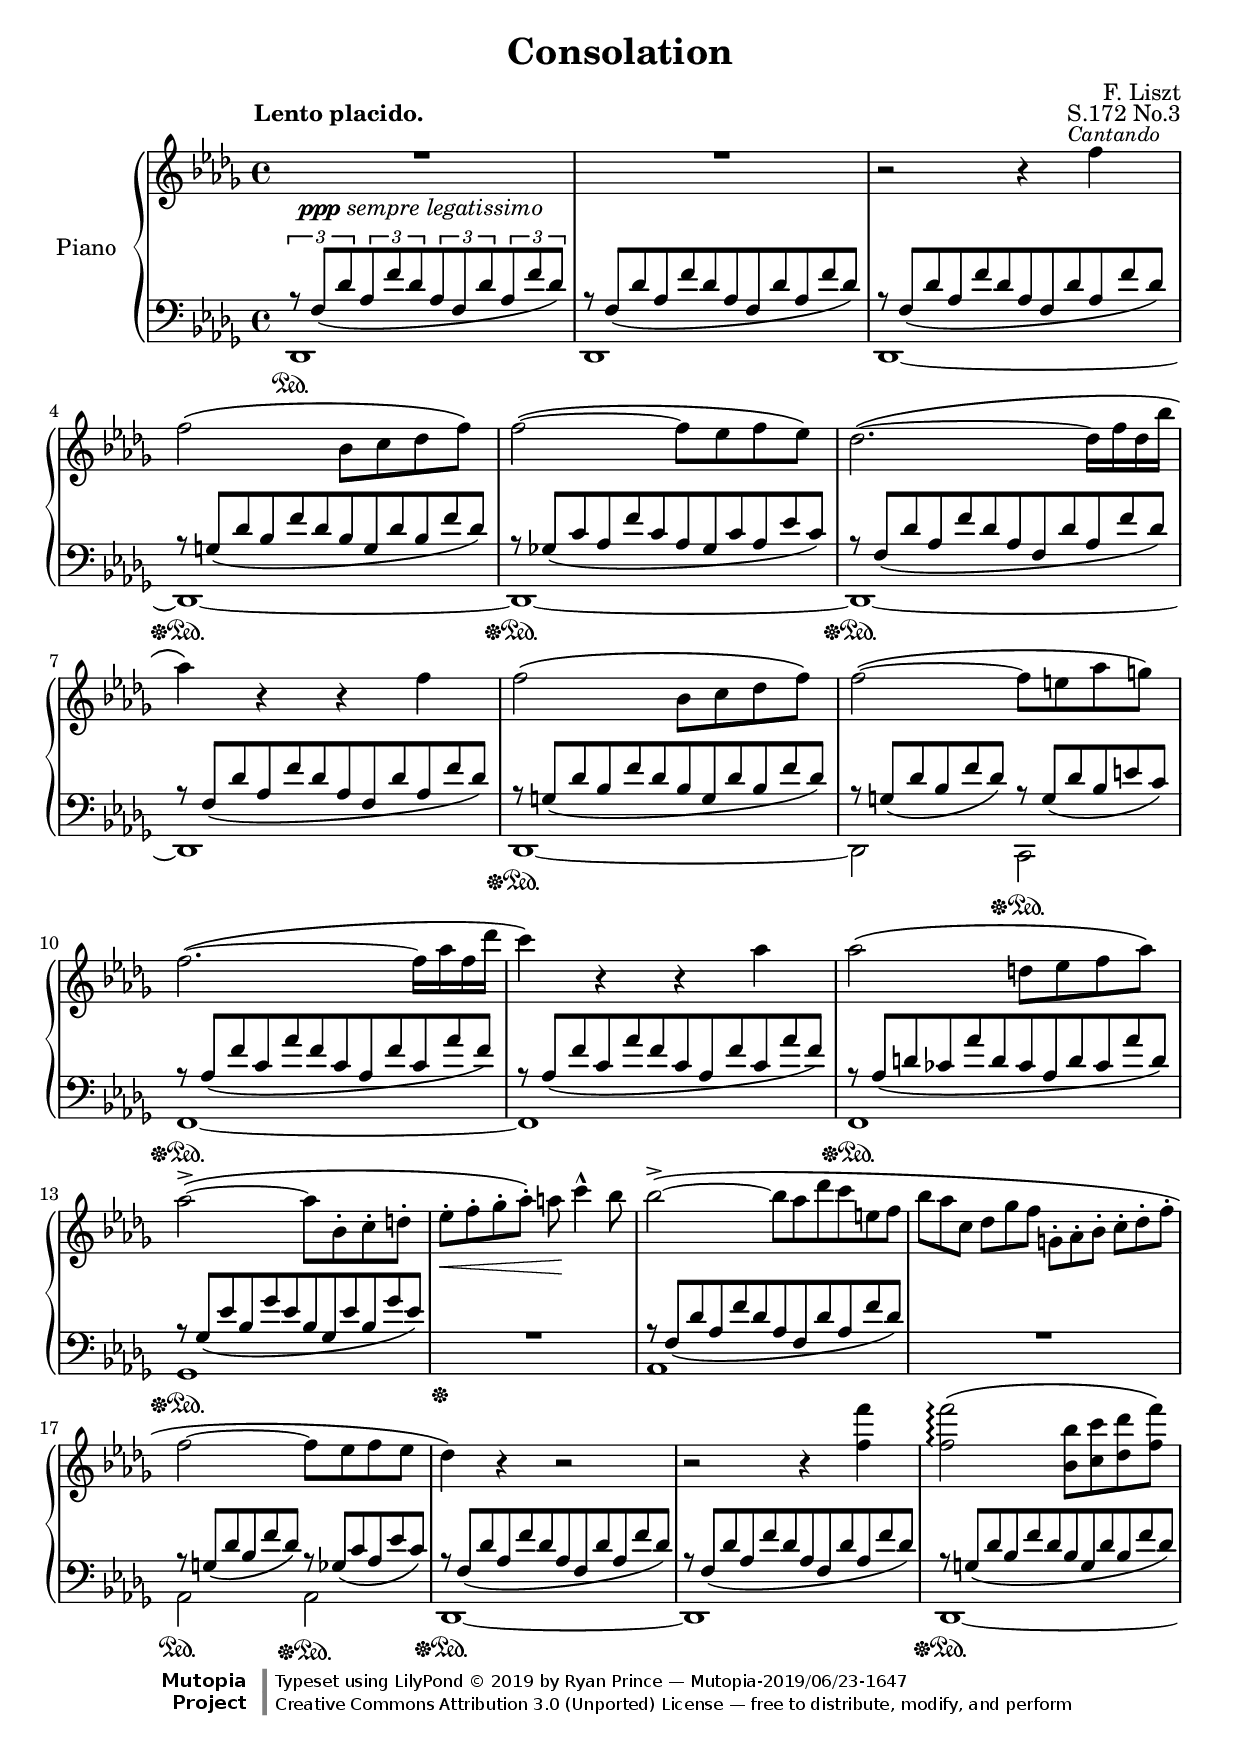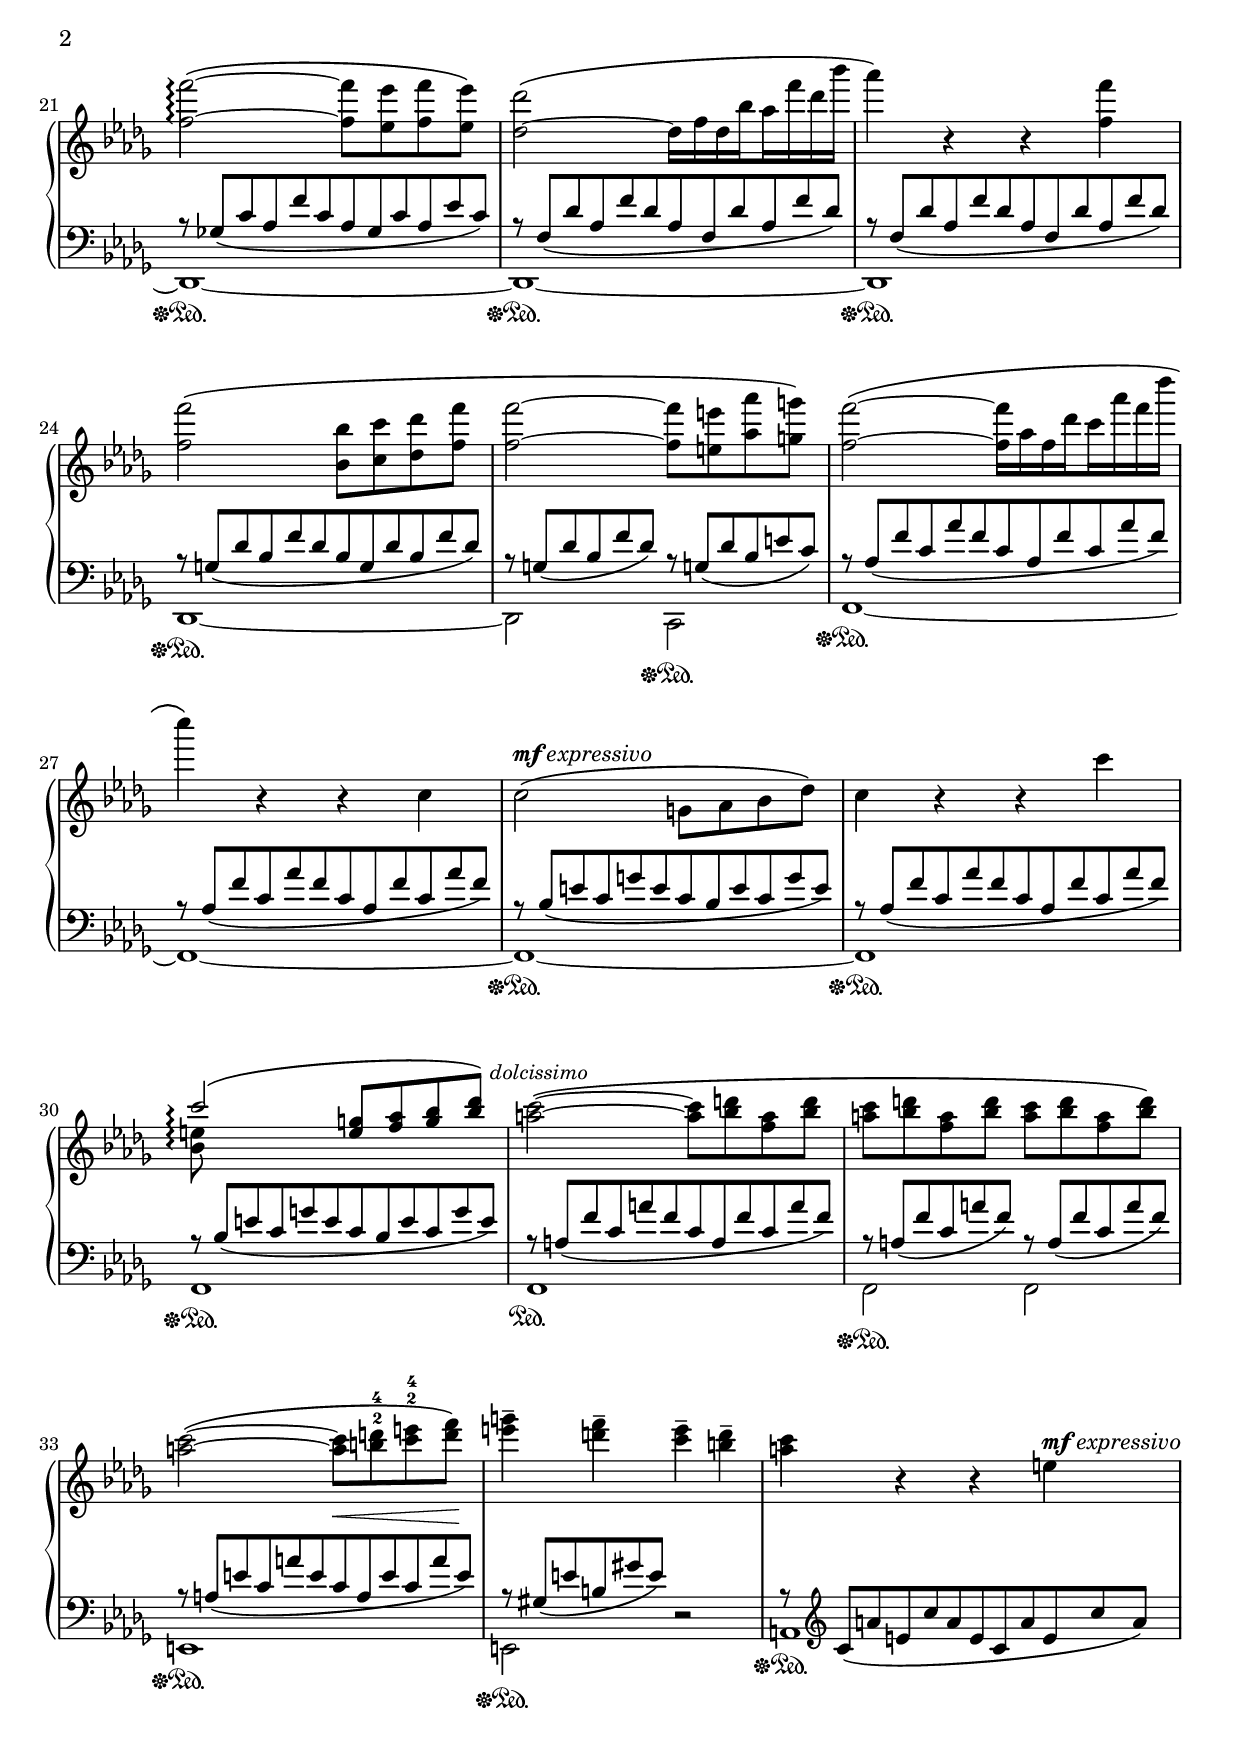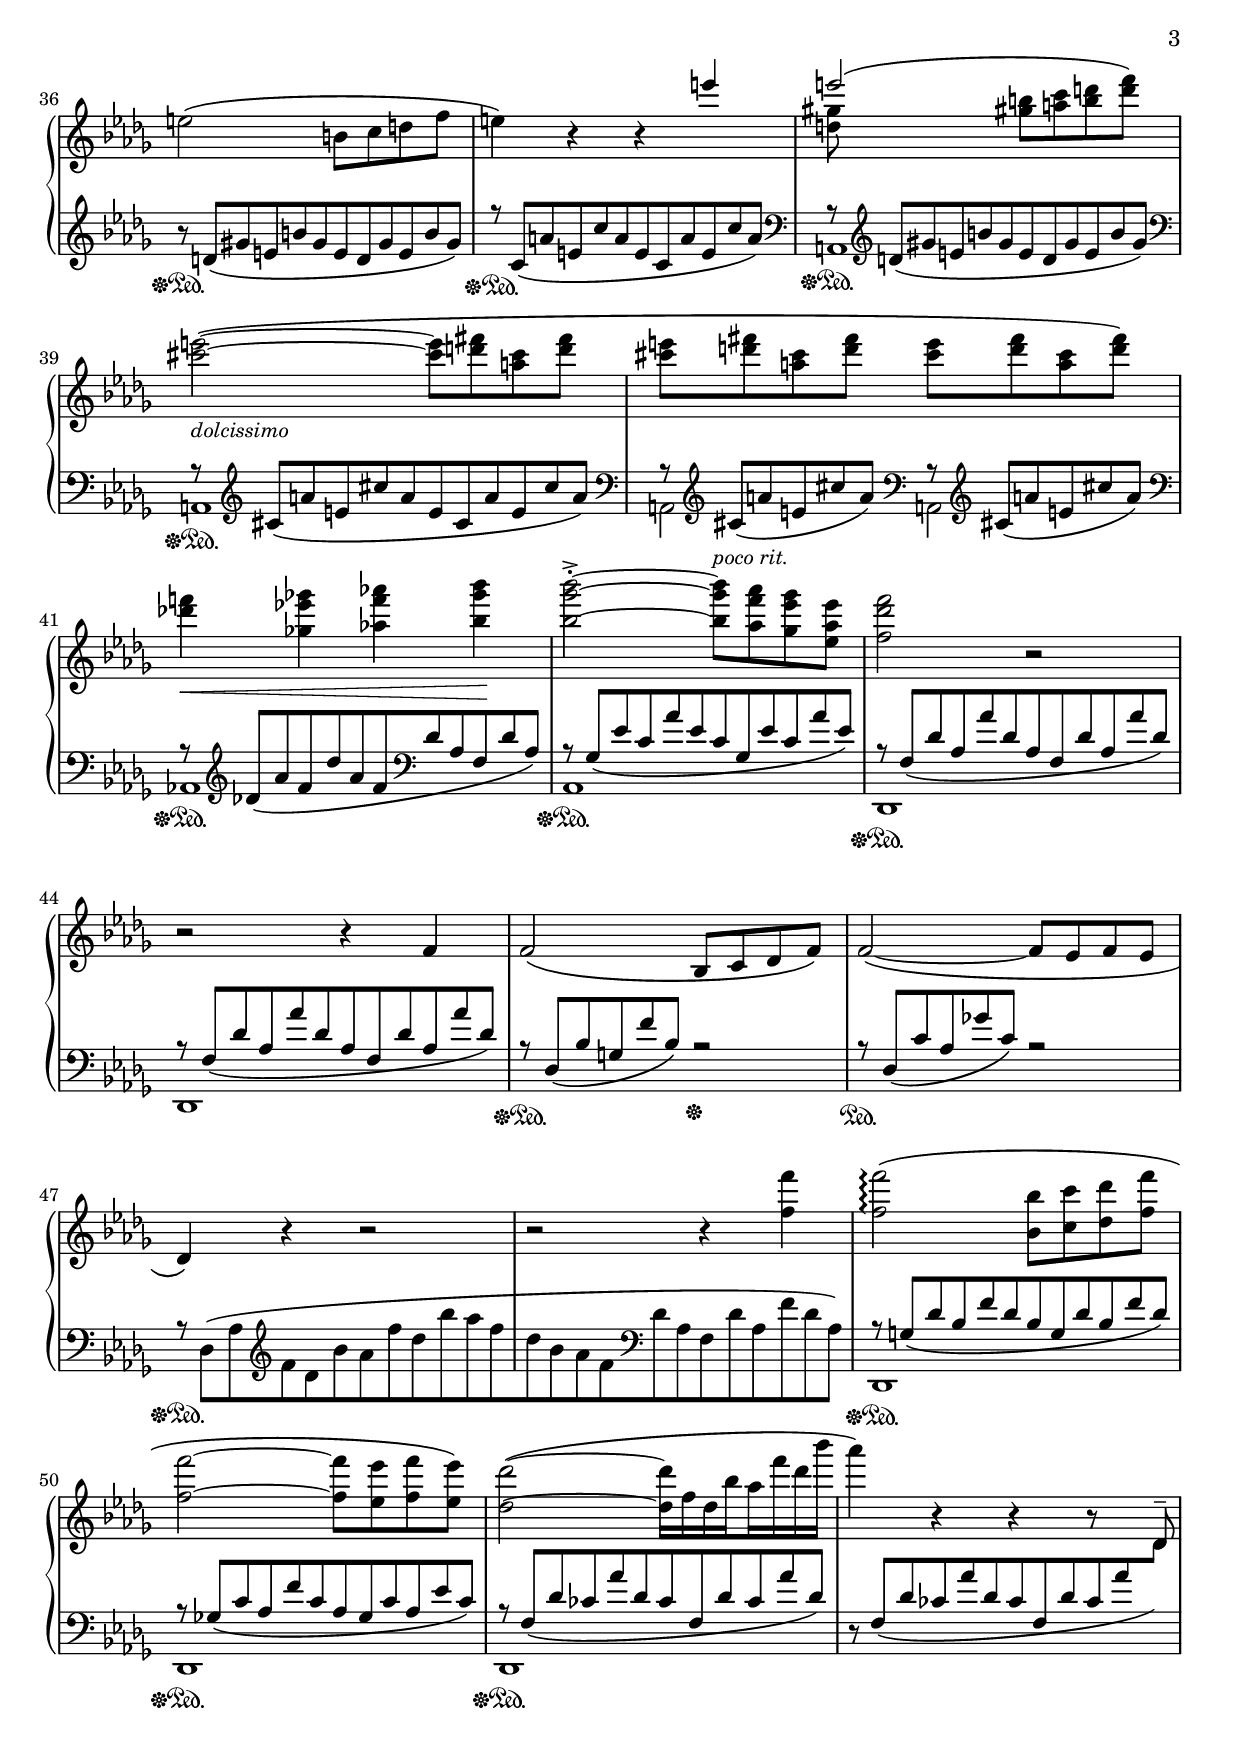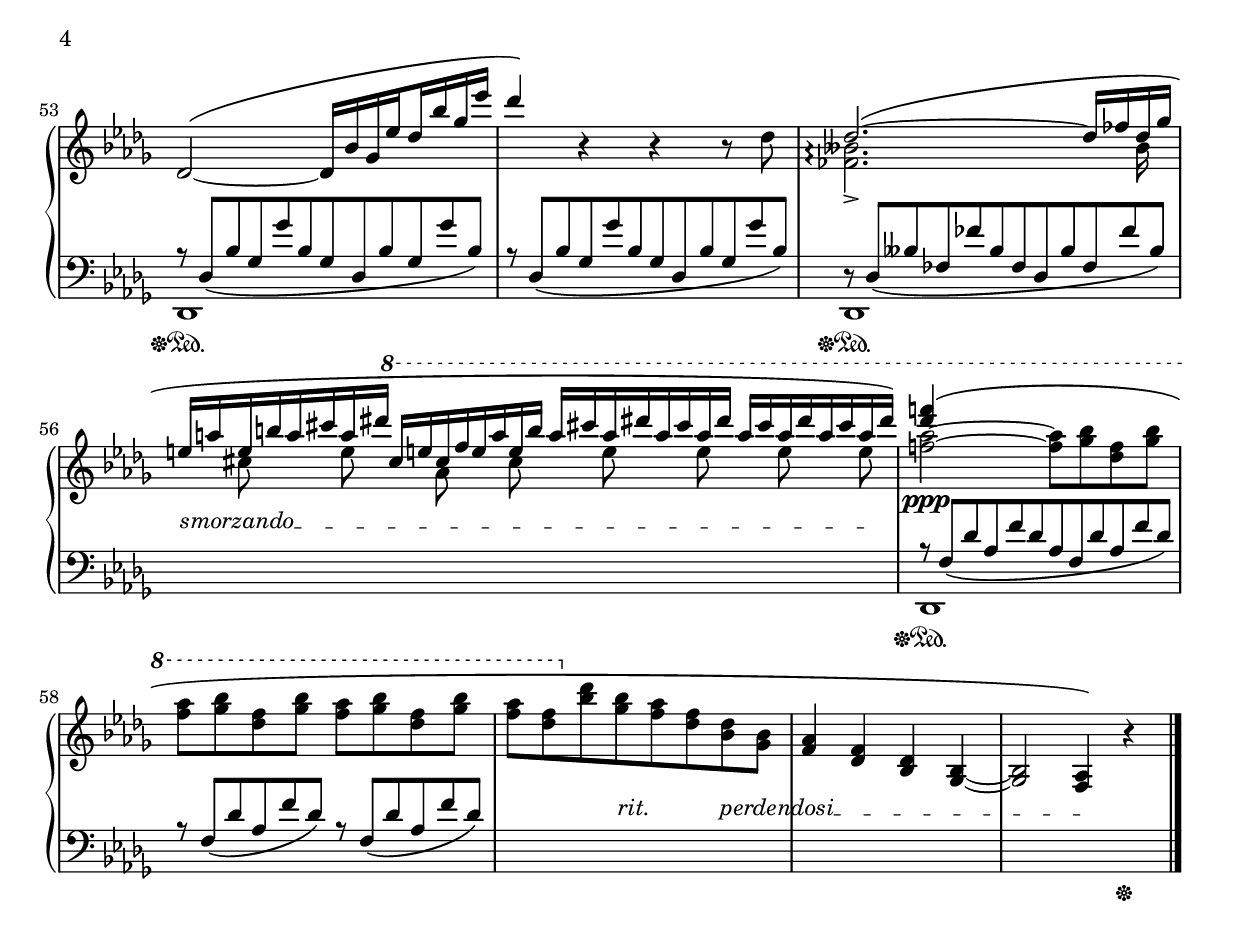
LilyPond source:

\version "2.18.0"

\header {

  title = "Consolation"
  composer = "F. Liszt"
  opus = "S.172 No.3"

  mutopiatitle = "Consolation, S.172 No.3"
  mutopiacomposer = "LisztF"
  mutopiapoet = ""
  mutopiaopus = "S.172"
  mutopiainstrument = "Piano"
  date = ""
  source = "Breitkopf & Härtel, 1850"
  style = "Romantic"
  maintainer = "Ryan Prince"
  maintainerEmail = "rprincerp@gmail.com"
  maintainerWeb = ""
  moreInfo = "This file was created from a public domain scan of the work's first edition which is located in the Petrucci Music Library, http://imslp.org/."

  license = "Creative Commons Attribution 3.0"
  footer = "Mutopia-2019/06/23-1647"
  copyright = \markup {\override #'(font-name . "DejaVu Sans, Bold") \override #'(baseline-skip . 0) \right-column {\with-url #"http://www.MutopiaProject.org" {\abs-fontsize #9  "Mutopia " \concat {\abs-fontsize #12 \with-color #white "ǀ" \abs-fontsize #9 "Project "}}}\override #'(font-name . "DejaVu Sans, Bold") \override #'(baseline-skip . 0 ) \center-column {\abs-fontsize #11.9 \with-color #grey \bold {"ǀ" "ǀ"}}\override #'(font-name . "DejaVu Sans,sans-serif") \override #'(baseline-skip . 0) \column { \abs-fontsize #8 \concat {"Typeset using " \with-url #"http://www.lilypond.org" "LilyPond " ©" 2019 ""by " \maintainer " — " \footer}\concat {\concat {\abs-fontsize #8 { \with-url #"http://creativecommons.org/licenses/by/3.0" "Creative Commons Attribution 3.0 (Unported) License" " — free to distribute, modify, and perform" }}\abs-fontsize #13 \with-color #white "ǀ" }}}
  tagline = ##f
}

\paper {
  system-count = #20		% this just fits the score into 4 pages, for both A4 and letter size
  }

\score {

\new PianoStaff <<

  \set PianoStaff.instrumentName = "Piano"
  \set PianoStaff.connectArpeggios = ##t
  \new Staff = "up" \relative c'' << { \time 4/4 \key des \major \clef treble \set subdivideBeams = ##t
    \override MultiMeasureRest.staff-position = #2

    \stemDown R1 _\markup { \small \dynamic ppp \italic "sempre legatissimo" }		        | % 1
    R1  											| % 2
    b2\rest b4\rest \once \override TextScript.extra-offset = #'(-2.0 . 0.0)f'
		^\markup { \small \italic "Cantando" }						| % 3
    f2\( bes,8 c des f\)									| % 4
    f2~\( f8 es f es\)										| % 5
    des2.~\( des16 f des bes'									| % 6
    aes4\) b,\rest b\rest f'									| % 7
    f2\( bes,8 c des f\)									| % 8
    f2~\( f8 e aes g\)										| % 9
    f2.~\( f16 aes f des'									| % 10
    c4\) b,\rest b\rest aes'									| % 11
    aes2\( d,8 es f aes\)									| % 12
    aes2~\(^> aes8 bes,-. c-. d-.								| % 13
    es-._\< f-. ges-. aes-.\) a\! c4^^ bes8							| % 14
    bes2~\(^> bes8*4/6[ aes des c e, f]								| % 15
    bes8*2/3[ aes c,] des[ ges f] g,-.[ aes-. bes-.] c-.[ des-. f-.]				| % 16
    f2~ f8 es f es										| % 17
    des4\) b\rest b2\rest									| % 18
    b\rest b4\rest <f' f'>									| % 19
    <f f'>2\arpeggio\( <bes, bes'>8 <c c'> <des des'> <f f'>\)					| % 20
    <f~ f'~>2\arpeggio\( <f f'>8 <es es'> <f f'> <es es'>\)					| % 21
    <des~ des'>2\( des16[ f des bes' aes f' des bes']						| % 22
    aes4\) b,,\rest b\rest <f' f'>								| % 23
    <f f'>2\( <bes, bes'>8 <c c'> <des des'> <f f'>						| % 24
    <f~ f'~>2 <f f'>8 <e e'> <aes aes'> <g g'>\)						| % 25
    <f~ f'~>2\( <f f'>16[ aes f des' c aes' f des']						| % 26
    c4\) b,,\rest b\rest c									| % 27
    c2\( g8[ aes bes des]\)									| % 28
    c4 b\rest b\rest c'										| % 29
    \stemUp c2\arpeggio\( <e, g>8[ <f aes> <g bes> <bes des>]\)					| % 30
    \stemDown <a~ c~>2\( <a c>8 <bes d> <f a> <bes d>						| % 31
    <a c> <bes d> <f a> <bes d> <a c> <bes d> <f a> <bes d>\)					| % 32
    <a~ c~>2\( <a c>8_\< <b^2 d^4> <c^2 e^4> <d f>\!\)						| % 33
    <e g>4-- <d f>-- <c e>-- <b d>--								| % 34
    <a c> b,\rest b\rest e									| % 35
    e2\( b8 c d f										| % 36
    e4\) b\rest b\rest \stemUp e'								| % 37
    e2\( \stemDown <gis,! b>8 <a c> <b d> <d f>\)						| % 38
    <cis~ e~>2\( <cis e>8 <d fis> <a cis> <d fis>						| % 39
    <cis e> <d fis> <a cis> <d fis> <cis e> <d fis> <a cis> <d fis>\)				| % 40
    <des! f!>4_\< <ges,! es'! ges!> <aes! f' aes!> <bes ges' bes>\!				| % 41
    <bes~ ges'~ bes~>2-.-> <bes ges' bes>8 ^\markup { \small \italic "poco rit." } <aes f' aes>
		<ges es' ges> <es aes es'>							| % 42
    <f des' f>2 b,\rest										| % 43
    \stemUp b\rest b4\rest f									| % 44
    f2_\( bes,8 c des f\)									| % 45
    f2_~_\( f8 es f es										| % 46
    des4\) b'4\rest b2\rest									| % 47
    \stemDown b2\rest b4\rest <f' f'>4								| % 48
    <f f'>2\(\arpeggio <bes, bes'>8 <c c'> <des des'> <f f'>					| % 49
    <f~ f'~>2 <f f'>8 <es es'> <f f'> <es es'>\)						| % 50
    <des~ des'~>2\( <des des'>16[ f des bes' aes f' des bes']					| % 51
    aes4\) b,,\rest b\rest b8*4/3\rest \stemUp des,8*2/3^-					| % 52
    des2_~^\( des16[ bes' ges es' des bes' ges es']						| % 53
    des4\) b,\rest b\rest b8\rest \stemDown des8						| % 54
    \stemUp des2.^~^\( des16 fes des ges							| % 55
    e16*1/2 a e b' a cis a dis \ottava #1 \set Staff.ottavation = #"8" cis e cis f e aes e bes'
		aes cis aes dis aes cis aes dis aes cis aes dis aes cis aes dis\)		| % 56
    <des f!>4\( s2.										| % 57
    \stemDown <f, aes>8 <ges bes> <des f> <ges bes> <f aes> <ges bes> <des f> <ges bes>		| % 58
    <f aes>[ <des f> \ottava #0 <bes des> <ges bes> <f aes> <des f> <bes des> <ges bes>]	| % 59
    \stemUp <f aes>4 <des f> <bes des> <ges_~ bes_~>						| % 60
    <ges bes>2 <f aes>4\) b'\rest							  \bar "|." % 61

  } \\ \relative c'' {

    \once \override TextScript.extra-offset = #'(-3.5 . 2.0) s1 ^\markup
		{ \bold "Lento placido." } 							| % 1
    s												| % 2
    s												| % 3
    s												| % 4
    s												| % 5
    s												| % 6
    s												| % 7
    s												| % 8
    s												| % 9
    s												| % 10
    s												| % 11
    s												| % 12
    s												| % 13
    s												| % 14
    s												| % 15
    s												| % 16
    s												| % 17
    s												| % 18
    s												| % 19
    s												| % 20
    s												| % 21
    s												| % 22
    s												| % 23
    s												| % 24
    s												| % 25
    s												| % 26
    s												| % 27
    s ^\markup { \small \dynamic mf \italic "expressivo" }					| % 28
    s1												| % 29
    <bes e>8\arpeggio s8 s2.									| % 30
    \once \override TextScript.extra-offset = #'(-3.5 . 0.0)
		s1 ^\markup { \small \italic "dolcissimo" }					| % 31
    s												| % 32
    s												| % 33
    s												| % 34
    s2. s4 ^\markup { \small \dynamic mf \italic "expressivo" }					| % 35
    s1												| % 36
    s												| % 37
    <d gis>8 s8 s2.										| % 38
    s1 _\markup { \small \italic "dolcissimo"  }						| % 39
    s												| % 40
    s												| % 41
    s												| % 42
    s												| % 43
    s												| % 44
    s												| % 45
    s												| % 46
    s												| % 47
    s												| % 48
    s												| % 49
    s												| % 50
    s												| % 51
    s												| % 52
    s												| % 53
    s												| % 54
    <fes, beses>2.\arpeggio _> s8 beses16 s16							| % 55
    \override TextSpanner.bound-details.left.text = \markup { \italic "smorzando" }
		\textSpannerDown s8*1/2\startTextSpan cis s e s a s cis s e s e s e
		s e\stopTextSpan								| % 56
    <f!^~ aes^~>2_\ppp <f aes>8 <ges bes> <des f> <ges bes>					| % 57
    s1												| % 58
    \override TextSpanner.bound-details.left.text = \markup
		{ \italic "rit.           perdendosi" }
    s8 s s s\startTextSpan s2									| % 59
    s1												| % 60
    s2 s2\stopTextSpan										| % 61

  } >>

  \new Staff = "down" \relative c << { \time 4/4 \key des \major \clef bass
    \override MultiMeasureRest.staff-position = #2

    \tuplet 3/2 4 { r8 f[_\( des' aes f' des aes f des' aes f' des]\) }				| % 1
    r8*8/12 f,[_\( des' aes f' des aes f des' aes f' des]\)					| % 2
    r f,[_\( des' aes f' des aes f des' aes f' des]\)						| % 3
    r g,[_\( des' bes f' des bes g des' bes f' des]\)						| % 4
    r ges,![_\( c aes f' c aes ges c aes es' c]\)						| % 5
    r f,[_\( des' aes f' des aes f des' aes f' des]\)						| % 6
    r f,[_\( des' aes f' des aes f des' aes f' des]\)						| % 7
    r g,[_\( des' bes f' des bes g des' bes f' des]\)						| % 8
    r g,[_\( des' bes f' des]\) r g,[_\( des' bes e c]\)					| % 9
    r aes[_\( f' c aes' f c aes f' c aes' f]\)							| % 10
    r aes,[_\( f' c aes' f c aes f' c aes' f]\)							| % 11
    r aes,[_\( d ces aes' d, ces aes d ces aes' d,]\)						| % 12
    r ges,[_\( es' bes ges' es bes ges es' bes ges' es]\)					| % 13
    R1   											| % 14
    r8*8/12 f,[_\( des' aes f' des aes f des' aes f' des]\)					| % 15
    R1  											| % 16
    r8*8/12 g,[_\( des' bes f' des]\) r ges,[_\( c aes es' c]\)					| % 17
    r f,[_\( des' aes f' des aes f des' aes f' des]\)						| % 18
    r f,[_\( des' aes f' des aes f des' aes f' des]\)						| % 19
    r g,[_\( des' bes f' des bes g des' bes f' des]\)						| % 20
    r ges,![_\( c aes f' c aes ges c aes es' c]\)						| % 21
    r f,[_\( des' aes f' des aes f des' aes f' des]\)						| % 22
    r f,[_\( des' aes f' des aes f des' aes f' des]\)						| % 23
    r g,[_\( des' bes f' des bes g des' bes f' des]\)						| % 24
    r g,[_\( des' bes f' des]\) r g,![_\( des' bes e c]\)					| % 25
    r aes[_\( f' c aes' f c aes f' c aes' f]\)							| % 26
    r aes,[_\( f' c aes' f c aes f' c aes' f]\)							| % 27
    r bes,[_\( e c g' e c bes e c g' e]\)							| % 28
    r aes,[_\( f' c aes' f c aes f' c aes' f]\)							| % 29
    r bes,[_\( e c g' e c bes e c g' e]\)							| % 30
    r a,[_\( f' c a' f c a f' c a' f]\)								| % 31
    r a,[_\( f' c a' f]\) r a,[_\( f' c a' f]\)							| % 32
    r a,[_\( e' c a' e c a e' c a' e]\)								| % 33
    r gis,[_\( e' b gis' e]\) d,2\rest								| % 34
    r8*8/12 \clef treble c'[_\( a' e c' a e c a' e c' a]\)					| % 35
    b\rest d,[_\( gis e b' gis e d gis e b' gis]\)						| % 36
    r c,[_\( a' e c' a e c a' e c' a]\) \clef bass						| % 37
    r \clef treble d,[_\( gis e b' gis e d gis e b' gis]\) \clef bass				| % 38
    r \clef treble cis,[_\( a' e cis' a e cis a' e cis' a]\) \clef bass				| % 39
    r \clef treble cis,[_\( a' e cis' a]\) \clef bass r \clef treble cis,[_\(
		a' e cis' a]\) \clef bass							| % 40
    r \clef treble des,![_\( aes' f des' aes f \clef bass des aes f des' aes]\)			| % 41
    r ges[_\( es' c aes' es c ges es' c aes' es]\)						| % 42
    r f,[_\( des' aes aes' des, aes f des' aes aes' des,]\)					| % 43
    r f,[_\( des' aes aes' des, aes f des' aes aes' des,]\)					| % 44
    r des,[_\( bes' g f' bes,]\) r2								| % 45
    r8*8/12 des,[_\( c' aes ges'! c,]\) r2							| % 46
    \stemDown r8*8/12 des,[^\( aes' \clef treble f' des bes' aes f' des bes' aes f		| % 47
    des bes aes f \clef bass des aes f des' aes f' des aes]\)					| % 48
    \stemUp r g[_\( des' bes f' des bes g des' bes f' des]\)					| % 49
    r ges,![_\( c aes f' c aes ges c aes es' c]\)						| % 50
    r f,[_\( des' ces aes' des, ces f, des' ces aes' des,]\)					| % 51
    \override Beam.positions = #'(7 . 7)
    d,\rest f[_\( des' ces aes' des, ces f, des' ces aes' \change Staff="up"
		\stemDown des,]\)								| % 52
    \revert Beam.positions
    \change Staff="down" \stemUp r des,[_\( bes' ges ges' bes, ges des bes' ges ges'
		bes,]\)										| % 53
    \change Staff="down" \stemUp r des,[_\( bes' ges ges' bes, ges des bes' ges ges'
		bes,]\)										| % 54
    d,\rest des[_\( beses' fes fes' beses, fes des beses' fes fes' beses,]\)			| % 55
    s1												| % 56
    r8*8/12 f[_\( des' aes f' des aes f des' aes f' des]\)					| % 57
    r f,[_\( des' aes f' des]\) r f,[_\( des' aes f' des]\)					| % 58
    s1												| % 59
    s												| % 60
    s												| % 61

  } \\ \relative c, {

    \stemDown des1 \sustainOn									| % 1
    des												| % 2
    des~											| % 3
    des~ \sustainOff \sustainOn									| % 4
    des~ \sustainOff \sustainOn									| % 5
    des~ \sustainOff \sustainOn									| % 6
    des												| % 7
    des~ \sustainOff \sustainOn									| % 8
    des2 c \sustainOff \sustainOn								| % 9
    f1~ \sustainOff \sustainOn									| % 10
    f												| % 11
    f \sustainOff \sustainOn									| % 12
    ges \sustainOff \sustainOn									| % 13
    s \sustainOff										| % 14
    aes												| % 15
    s												| % 16
    aes2 \sustainOn aes \sustainOff \sustainOn							| % 17
    des,1~ \sustainOff \sustainOn								| % 18
    des												| % 19
    des~ \sustainOff \sustainOn									| % 20
    des~ \sustainOff \sustainOn									| % 21
    des~ \sustainOff \sustainOn									| % 22
    des \sustainOff \sustainOn									| % 23
    des~ \sustainOff \sustainOn									| % 24
    des2 c2 \sustainOff \sustainOn								| % 25
    f1~ \sustainOff \sustainOn									| % 26
    f~												| % 27
    f~ \sustainOff \sustainOn									| % 28
    f \sustainOff \sustainOn									| % 29
    f \sustainOff \sustainOn									| % 30
    f \sustainOn										| % 31
    f2 \sustainOff \sustainOn f									| % 32
    e1 \sustainOff \sustainOn									| % 33
    e2 \sustainOff \sustainOn s									| % 34
    a1*1/8 \sustainOff \sustainOn s8 s2.							| % 35
    s1 \sustainOff \sustainOn									| % 36
    s \sustainOff \sustainOn									| % 37
    a1*1/8 \sustainOff \sustainOn s8 s2.							| % 38
    a1*1/8 \sustainOff \sustainOn s8 s2.							| % 39
    a2*1/4 s4. a!2*1/4 s4.									| % 40
    aes!1*1/8 \sustainOff \sustainOn s8 s2.							| % 41
    aes1 \sustainOff \sustainOn									| % 42
    des, \sustainOff \sustainOn									| % 43
    des												| % 44
    s2 \sustainOff \sustainOn s2 \sustainOff							| % 45
    s1 \sustainOn										| % 46
    s \sustainOff \sustainOn									| % 47
    s												| % 48
    des \sustainOff \sustainOn									| % 49
    des \sustainOff \sustainOn									| % 50
    des \sustainOff \sustainOn									| % 51
    s												| % 52
    des \sustainOff \sustainOn									| % 53
    s												| % 54
    des \sustainOff \sustainOn									| % 55
    s												| % 56
    des \sustainOff \sustainOn									| % 57
    s												| % 58
    s												| % 59
    s												| % 60
    s4 s s s \sustainOff									| % 61

  } >>
>>

\layout {}
\midi {}

}
